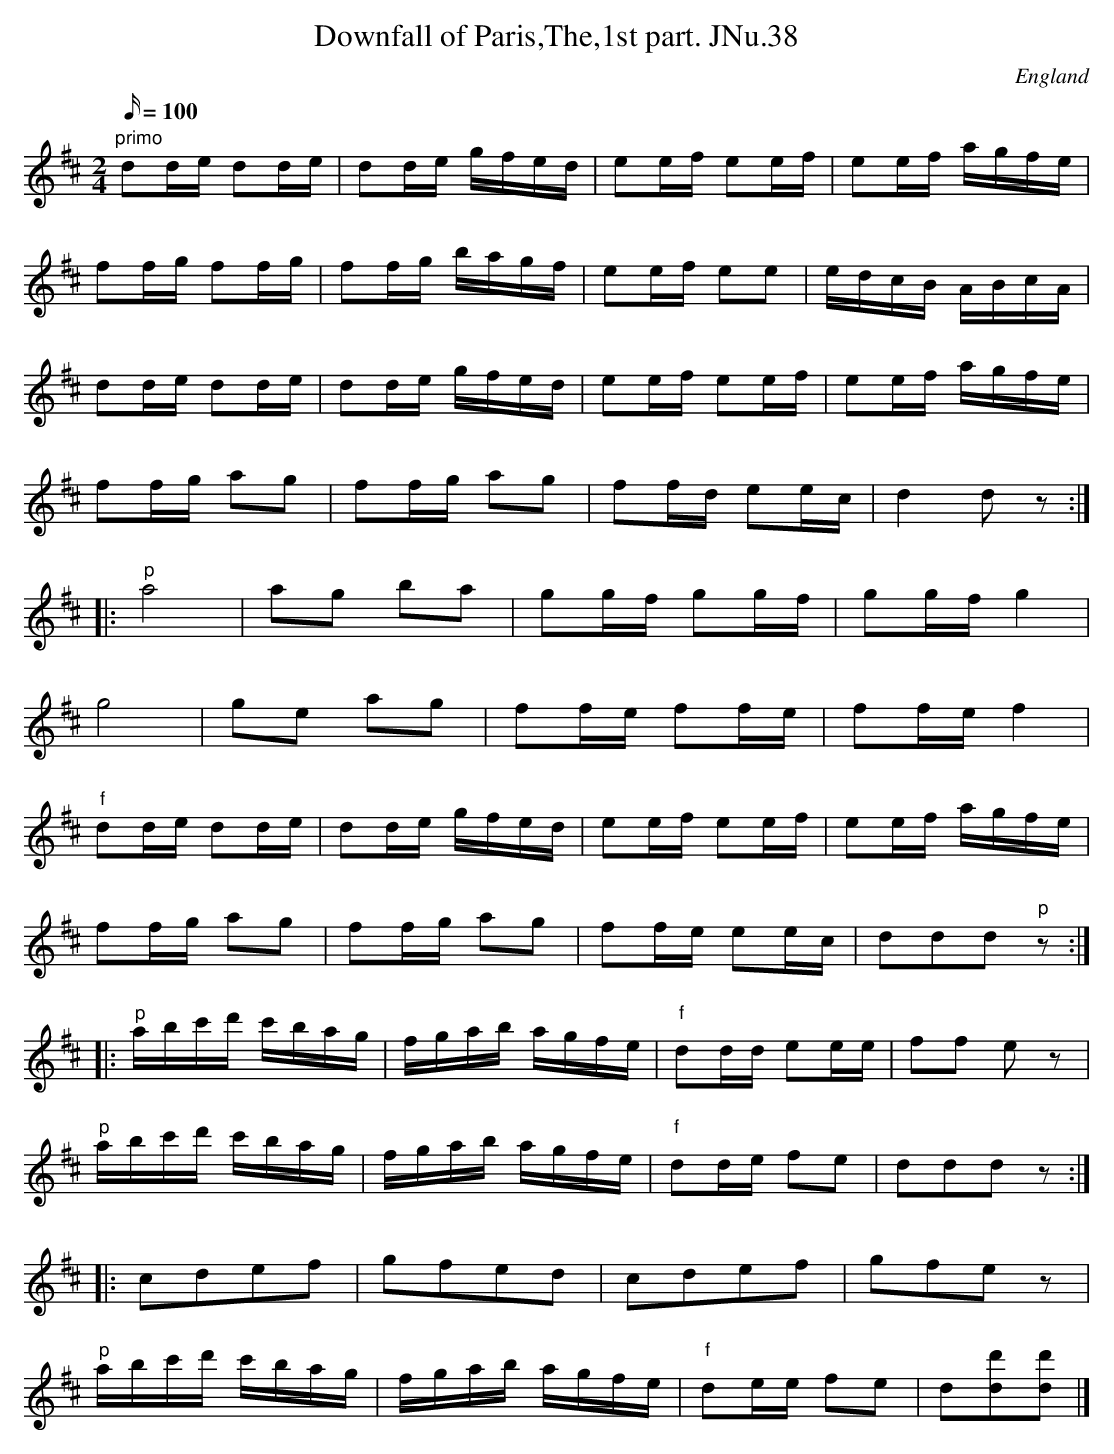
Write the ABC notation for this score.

X:1
T:Downfall of Paris,The,1st part. JNu.38
M:2/4
L:1/16
Q:100
O:England
K:D Major
"primo"d2de d2de|d2de gfed|e2ef e2ef|e2ef agfe|!
f2fg f2fg|f2fg bagf|e2ef e2e2|edcB ABcA|!
d2de d2de|d2de gfed|e2ef e2ef|e2ef agfe|!
f2fg a2g2|f2fg a2g2|f2fd e2ec|d4d2z2:|!
|:"p"a8|a2g2 b2a2|g2gf g2gf|g2gfg4|!
g8|g2e2 a2g2|f2fe f2fe|f2fef4|!
"f"d2de d2de|d2de gfed|e2ef e2ef|e2ef agfe|!
f2fg a2g2|f2fg a2g2|f2fe e2ec|d2d2d2"p"z2:|!
|:"p"abc'd' c'bag|fgab agfe|"f"d2dd e2ee|f2f2 e2z2|!
"p"abc'd' c'bag|fgab agfe|"f"d2de f2e2|d2d2d2z2:|!
|:c2d2e2f2|g2f2e2d2|c2d2e2f2|g2f2e2z2|!
"p"abc'd' c'bag|fgab agfe|"f"d2ee f2e2|d2[d2d'2][d2d'2]|]
